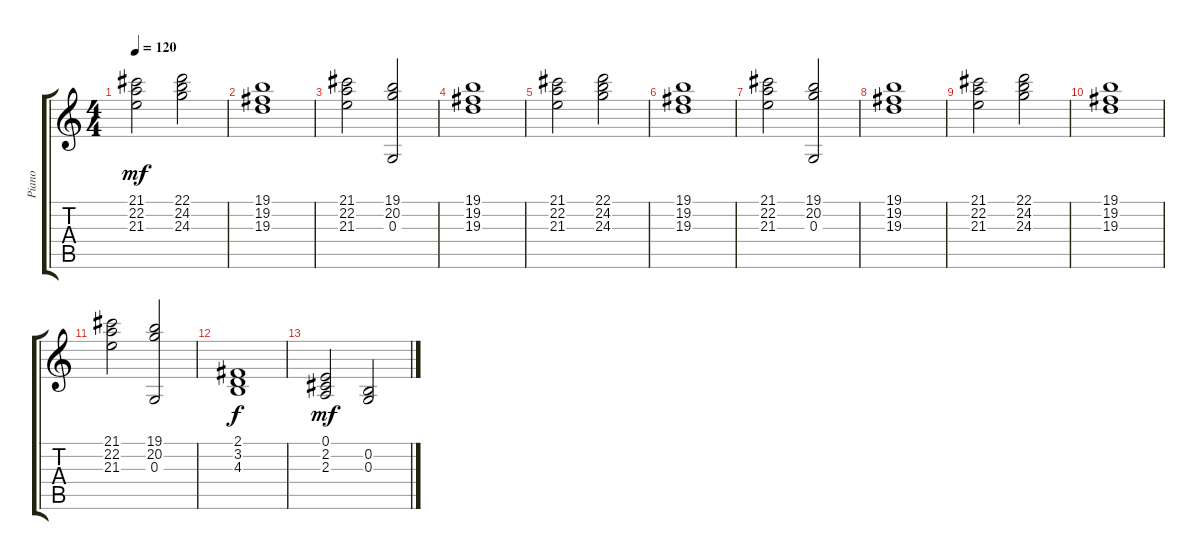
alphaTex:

\track ("Piano" "Piano") {instrument synthstrings1}
\staff {score tabs}
\tuning (E4 B3 G3 D3 A2 E2) {hide}
\ts (4 4)
\tempo 120
\clef g2
\ks c
(21.1 22.2 21.3).2{dy mf} (22.1 24.2 24.3).2 |
(19.1 19.2 19.3).1 |
(21.1 22.2 21.3).2 (19.1 20.2 0.3).2 |
(19.1 19.2 19.3).1 |
(21.1 22.2 21.3).2 (22.1 24.2 24.3).2 |
(19.1 19.2 19.3).1 |
(21.1 22.2 21.3).2 (19.1 20.2 0.3).2 |
(19.1 19.2 19.3).1 |
(21.1 22.2 21.3).2 (22.1 24.2 24.3).2 |
(19.1 19.2 19.3).1 |
(21.1 22.2 21.3).2 (19.1 20.2 0.3).2 |
(2.1 3.2 4.3).1{dy f} |
(0.1 2.2 2.3).2{dy mf} (0.2 0.3).2
